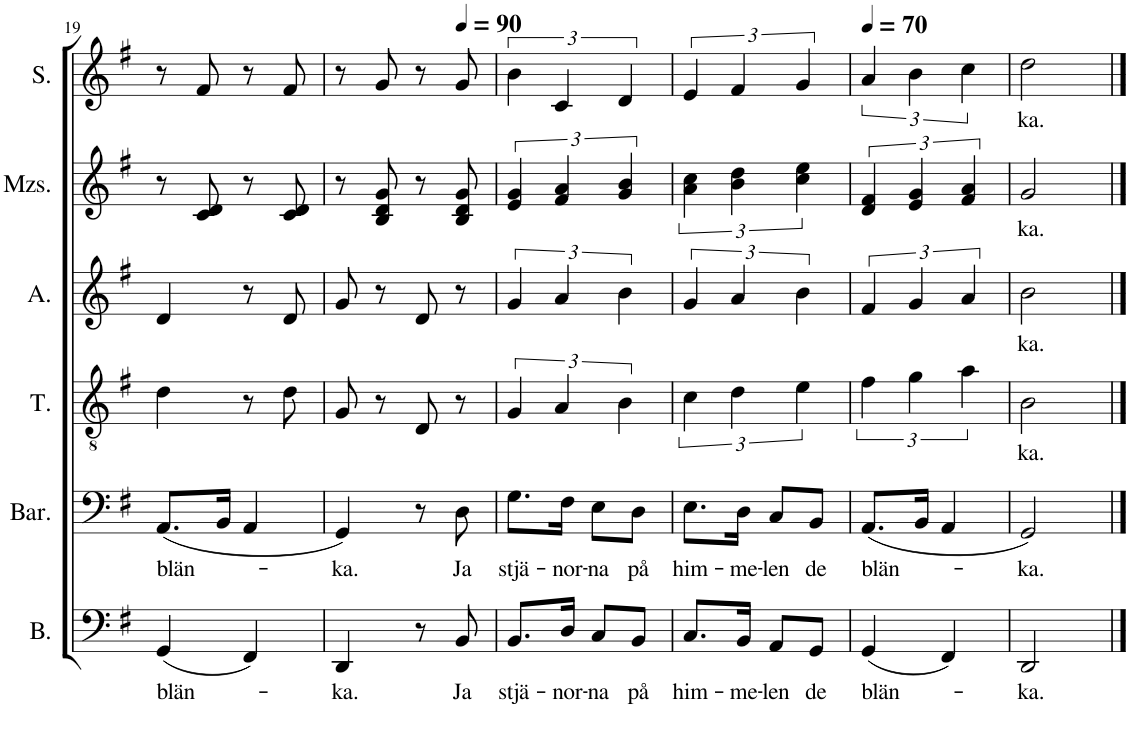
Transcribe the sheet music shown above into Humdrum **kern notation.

**kern	**text	**kern	**text	**kern	**text	**kern	**text	**kern	**text	**kern	**text
*part6	*part6	*part5	*part5	*part4	*part4	*part3	*part3	*part2	*part2	*part1	*part1
*staff6	*staff6	*staff5	*staff5	*staff4	*staff4	*staff3	*staff3	*staff2	*staff2	*staff1	*staff1
*I"Bass	*	*I"Baritone	*	*I"Tenor	*	*I"Alto	*	*I"Mezzo-soprano	*	*I"Soprano	*
*I'B.	*	*I'Bar.	*	*I'T.	*	*I'A.	*	*I'Mzs.	*	*I'S.	*
!!LO:PB:g=z
*clefF4	*	*clefF4	*	*clefGv2	*	*clefG2	*	*clefG2	*	*clefG2	*
*k[f#]	*	*k[f#]	*	*k[f#]	*	*k[f#]	*	*k[f#]	*	*k[f#]	*
*M2/4	*	*M2/4	*	*M2/4	*	*M2/4	*	*M2/4	*	*M2/4	*
=19	=19	=19	=19	=19	=19	=19	=19	=19	=19	=19	=19
!	!LO:LY:b	!	!LO:LY:b	!	!	!	!	!	!	!	!
(4GG/	blän-	(8.AA/L	blän-	4d\	.	4d/	.	8r	.	8r	.
.	.	.	.	.	.	.	.	8c/ 8d/	.	8f#/	.
.	.	16BB/Jk	.	.	.	.	.	.	.	.	.
4FF#/)	.	4AA/	.	8r	.	8r	.	8r	.	8r	.
.	.	.	.	8d\	.	8d/	.	8c/ 8d/	.	8f#/	.
=20	=20	=20	=20	=20	=20	=20	=20	=20	=20	=20	=20
!	!LO:LY:b	!	!LO:LY:b	!	!	!	!	!	!	!	!
4DD/	-ka.	4GG/)	-ka.	8G/	.	8g/	.	8r	.	8r	.
.	.	.	.	8r	.	8r	.	8B/ 8d/ 8g/	.	8g/	.
8r	.	8r	.	8D/	.	8d/	.	8r	.	8r	.
*	*	*	*	*	*	*	*	*	*	*MM90	*
!	!LO:LY:b	!	!LO:LY:b	!	!	!	!	!	!	!	!
8BB/	Ja	8D\	Ja	8r	.	8r	.	8B/ 8d/ 8g/	.	8g/	.
=21	=21	=21	=21	=21	=21	=21	=21	=21	=21	=21	=21
!	!LO:LY:b	!	!LO:LY:b	!	!	!	!	!	!	!	!
8.BB/L	stjä-	8.G\L	stjä-	6G/	.	6g/	.	6e/ 6g/	.	6b\	.
.	.	.	.	6A/	.	6a/	.	6f#/ 6a/	.	6c/	.
!	!LO:LY:b	!	!LO:LY:b	!	!	!	!	!	!	!	!
16D/Jk	-nor-	16F#\Jk	-nor-	.	.	.	.	.	.	.	.
!	!LO:LY:b	!	!LO:LY:b	!	!	!	!	!	!	!	!
8C/L	-na	8E\L	-na	.	.	.	.	.	.	.	.
.	.	.	.	6B\	.	6b\	.	6g/ 6b/	.	6d/	.
!	!LO:LY:b	!	!LO:LY:b	!	!	!	!	!	!	!	!
8BB/J	på	8D\J	på	.	.	.	.	.	.	.	.
=22	=22	=22	=22	=22	=22	=22	=22	=22	=22	=22	=22
!	!LO:LY:b	!	!LO:LY:b	!	!	!	!	!	!	!	!
8.C/L	him-	8.E\L	him-	6c\	.	6g/	.	6a\ 6cc\	.	6e/	.
.	.	.	.	6d\	.	6a/	.	6b\ 6dd\	.	6f#/	.
!	!LO:LY:b	!	!LO:LY:b	!	!	!	!	!	!	!	!
16BB/Jk	-me-	16D\Jk	-me-	.	.	.	.	.	.	.	.
!	!LO:LY:b	!	!LO:LY:b	!	!	!	!	!	!	!	!
8AA/L	-len	8C/L	-len	.	.	.	.	.	.	.	.
.	.	.	.	6e\	.	6b\	.	6cc\ 6ee\	.	6g/	.
!	!LO:LY:b	!	!LO:LY:b	!	!	!	!	!	!	!	!
8GG/J	de	8BB/J	de	.	.	.	.	.	.	.	.
=23	=23	=23	=23	=23	=23	=23	=23	=23	=23	=23	=23
*	*	*	*	*	*	*	*	*	*	*MM70	*
!	!LO:LY:b	!	!LO:LY:b	!	!	!	!	!	!	!	!
(4GG/	blän-	(8.AA/L	blän-	6f#\	.	6f#/	.	6d/ 6f#/	.	6a/	.
.	.	.	.	6g\	.	6g/	.	6e/ 6g/	.	6b\	.
.	.	16BB/Jk	.	.	.	.	.	.	.	.	.
4FF#/)	.	4AA/	.	.	.	.	.	.	.	.	.
.	.	.	.	6a\	.	6a/	.	6f#/ 6a/	.	6cc\	.
=24	=24	=24	=24	=24	=24	=24	=24	=24	=24	=24	=24
!	!LO:LY:b	!	!LO:LY:b	!	!LO:LY:b	!	!LO:LY:b	!	!LO:LY:b	!	!LO:LY:b
2DD/	-ka.	2GG/)	-ka.	2B\	-ka.	2b\	-ka.	2g/	-ka.	2dd\	-ka.
==	==	==	==	==	==	==	==	==	==	==	==
*-	*-	*-	*-	*-	*-	*-	*-	*-	*-	*-	*-
